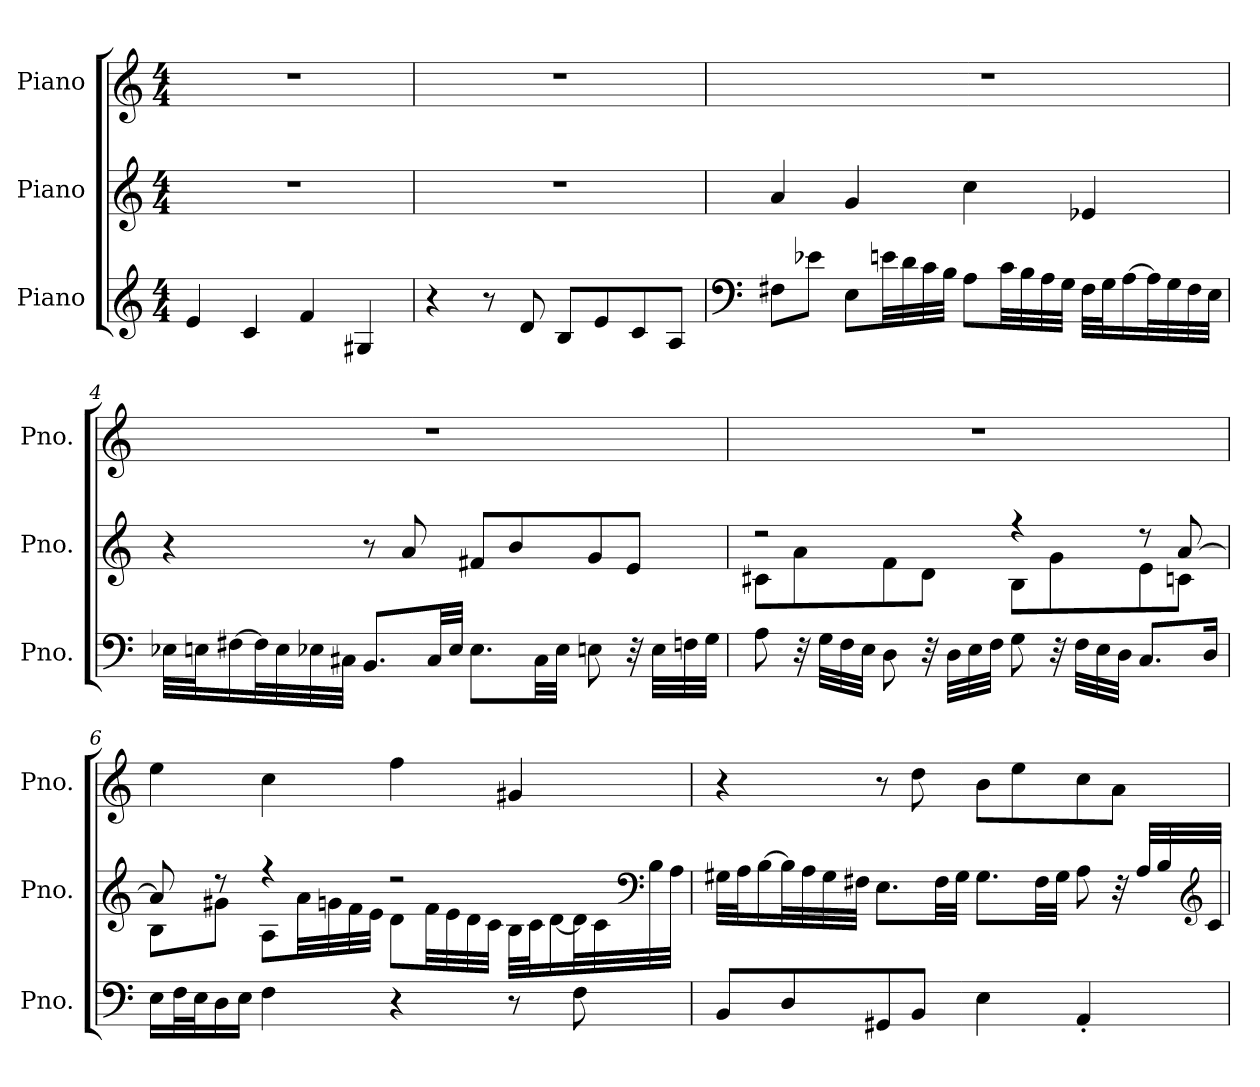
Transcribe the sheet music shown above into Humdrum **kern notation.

**kern	**kern	**kern
*part3	*part2	*part1
*staff3	*staff2	*staff1
*I"Piano	*I"Piano	*I"Piano
*I'Pno.	*I'Pno.	*I'Pno.
*clefG2	*clefG2	*clefG2
*k[]	*k[]	*k[]
*M4/4	*M4/4	*M4/4
*MM72	*MM72	*MM72
=1	=1	=1
4e/	1r	1r
4c/	.	.
4f/	.	.
4G#X/	.	.
=2	=2	=2
4r	1r	1r
8r	.	.
8d/	.	.
8B/L	.	.
8e/	.	.
8c/	.	.
8A/J	.	.
=3	=3	=3
*clefF4	*	*
8F#X\L	4a/	1r
8e-X\J	.	.
8E\L	4g/	.
32en\LL	.	.
32d\	.	.
32c\	.	.
32B\JJJ	.	.
8A\L	4cc\	.
32c\LL	.	.
32B\	.	.
32A\	.	.
32G\JJJ	.	.
32F#\LLL	4e-X/	.
32G\J	.	.
[16A\	.	.
32A\L]	.	.
32G\	.	.
32F#\	.	.
32E\JJJ	.	.
!!LO:LB:g=z
=4	=4	=4
32E-X\LLL	4r	1r
32En\J	.	.
[16F#X\	.	.
32F#\L]	.	.
32E\	.	.
32E-X\	.	.
32C#X\JJJ	.	.
8.BB/L	8r	.
.	8a/	.
32C#/LL	.	.
32E-/JJJ	.	.
8.E-\L	8f#X/L	.
.	8b/	.
32C#\LL	.	.
32E-\JJJ	.	.
8En\	8g/	.
32r	8e/J	.
32E\LLL	.	.
32Fn\	.	.
32G\JJJ	.	.
=5	=5	=5
*	*^	*
8A\	2r	8c#X\L	1r
32r	.	8a\	.
32G\LLL	.	.	.
32F\	.	.	.
32E\JJJ	.	.	.
8D\	.	8f\	.
32r	.	8d\J	.
32D\LLL	.	.	.
32E\	.	.	.
32F\JJJ	.	.	.
8G\	4r	8B\L	.
32r	.	8g\	.
32F\LLL	.	.	.
32E\	.	.	.
32D\JJJ	.	.	.
8.C/L	8r	8e\	.
.	[8a/	8cn\J	.
16D/Jk	.	.	.
!!LO:LB:g=z
=6	=6	=6	=6
16E\LL	8a/]	8B\L	4ee\
32F\L	.	.	.
32E\J	.	.	.
16D\	8r	8g#X\J	.
16E\JJ	.	.	.
4F\	4r	8A\L	4cc\
.	.	32a\LL	.
.	.	32gn\	.
.	.	32f\	.
.	.	32e\JJJ	.
4r	2r	8d\L	4ff\
.	.	32f\LL	.
.	.	32e\	.
.	.	32d\	.
.	.	32c\JJJ	.
8r	.	32B\LLL	4g#X/
.	.	32c\J	.
.	.	[16d\	.
8F\	.	32d\L]	.
.	.	32c\	.
*	*clefF4	*	*
.	.	32B\	.
.	.	32A\JJJ	.
*	*v	*v	*
=7	=7	=7
8BB/L	32G#X\LLL	4r
.	32A\J	.
.	[16B\	.
8D/	32B\L]	.
.	32A\	.
.	32G#\	.
.	32F#X\JJJ	.
8GG#X/	8.E\L	8r
8BB/J	.	8dd\
.	32F#\LL	.
.	32G#\JJJ	.
4E\	8.G#\L	8b\L
.	.	8ee\
.	32F#\LL	.
.	32G#\JJJ	.
4AA'/	8A\	8cc\
.	32r	8a\J
.	32A/LLL	.
.	32B/	.
*	*clefG2	*
.	32c/JJJ	.
=	=	=
*-	*-	*-
